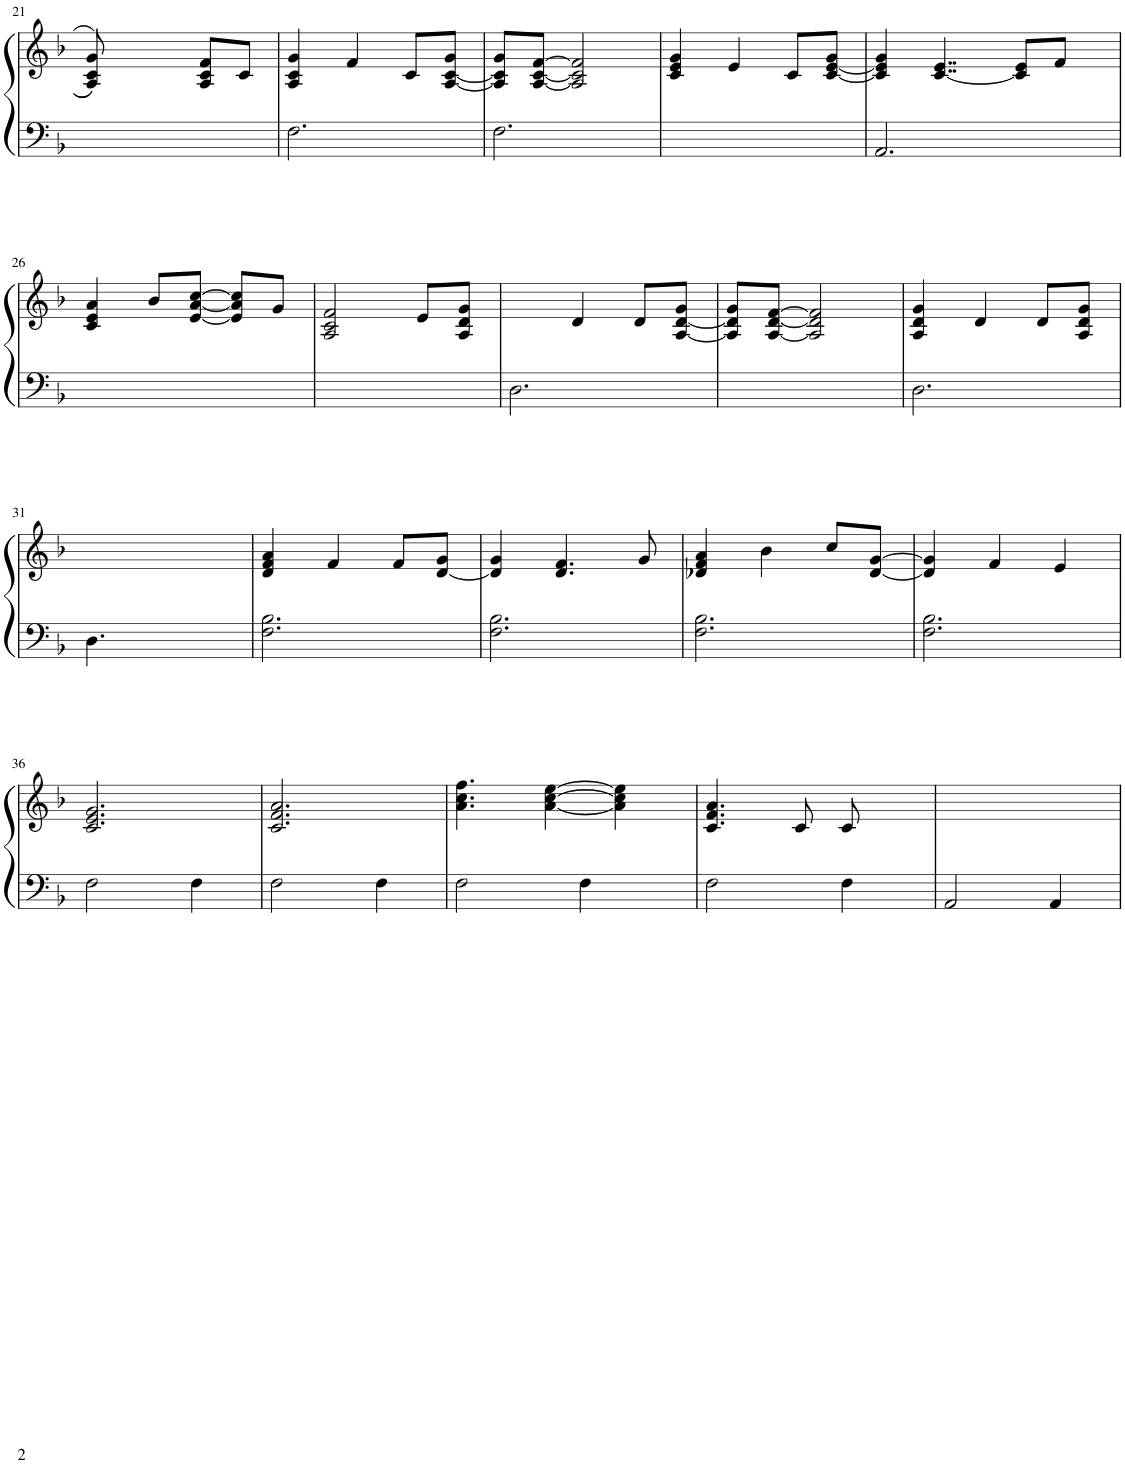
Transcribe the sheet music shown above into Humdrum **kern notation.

**kern	**kern
*part1	*part1
*staff2	*staff1
*I"Piano	*
*I'Pno	*
!!LO:PB:g=z
*clefF4	*clefG2
*k[b-]	*k[b-]
*M3/4	*M3/4
=21	=21
2.ryy	8A/ 8c/ 8g/
.	4.ryy
.	8A/ 8c/ 8f/L
.	8c/J
=22	=22
2.F\	4A/ 4c/ 4g/
.	4f/
.	8c/L
.	[<8A/ [<8c/ 8g/J
=23	=23
2.F\	8A/] 8c/] 8g/L
.	[<8A/ [<8c/ [>8f/J
.	2A/] 2c/] 2f/]
=24	=24
2.ryy	4c/ 4e/ 4g/
.	4e/
.	8c/L
.	[<8c/ [<8e/ 8g/J
=25	=25
2.AA/	4c/] 4e/] 4g/
.	[<4..c/ 4..e/
.	16c/_ [16e/L
4ryy	16ryy
.	8f/J
.	16ryy
!!LO:LB:g=z
=26	=26
2.ryy	4c/ 4e/ 4a/
.	16c/] 16e/]L
.	8b-/L
.	[<8e/ [<8a/ [>8cc/J
.	8e/] 8a/] 8cc/]L
.	8g/J
16ryy	.
=27	=27
2.ryy	2A/ 2c/ 2f/
.	8e/L
.	8A/ 8d/ 8g/J
=28	=28
2.D\	4ryy
.	4d/
.	8d/L
.	[<8A/ [<8d/ 8g/J
=29	=29
2.ryy	8A/] 8d/] 8g/L
.	[<8A/ [<8d/ [>8f/J
.	2A/] 2d/] 2f/]
=30	=30
2.D\	4A/ 4d/ 4g/
.	4d/
.	8d/L
.	8A/ 8d/ 8g/J
!!LO:LB:g=z
=31	=31
4.D\	2.ryy
4.ryy	.
=32	=32
2.F\ 2.B-\	4d/ 4f/ 4a/
.	4f/
.	8f/L
.	[<8d/ 8g/J
=33	=33
2.F\ 2.B-\	4d/] 4g/
.	4.d/ 4.f/
.	8g/
=34	=34
2.F\ 2.B-\	4d-X/ 4f/ 4a/
.	4b-\
.	8cc/L
.	[<8d-/ [>8g/J
=35	=35
2.F\ 2.B-\	4d-/] 4g/]
.	4f/
.	4e/
!!LO:LB:g=z
=36	=36
2F\	2.c/ 2.e/ 2.g/
4F\	.
=37	=37
2F\	2.c/ 2.f/ 2.a/
4F\	.
=38	=38
2F\	4.a\ 4.cc\ 4.ff\
.	[<4a\ [>4cc\ [>4ee\
4F\	.
.	8a\_ 8cc\_ 8ee\_
8ryy	8ryy
=39	=39
2F\	4.c/ 4.f/ 4.a/
.	8a\] 8cc\] 8ee\]
4F\	8c/
.	8c/
8ryy	8ryy
=40	=40
2AA/	2.ryy
4AA/	.
=	=
*-	*-
